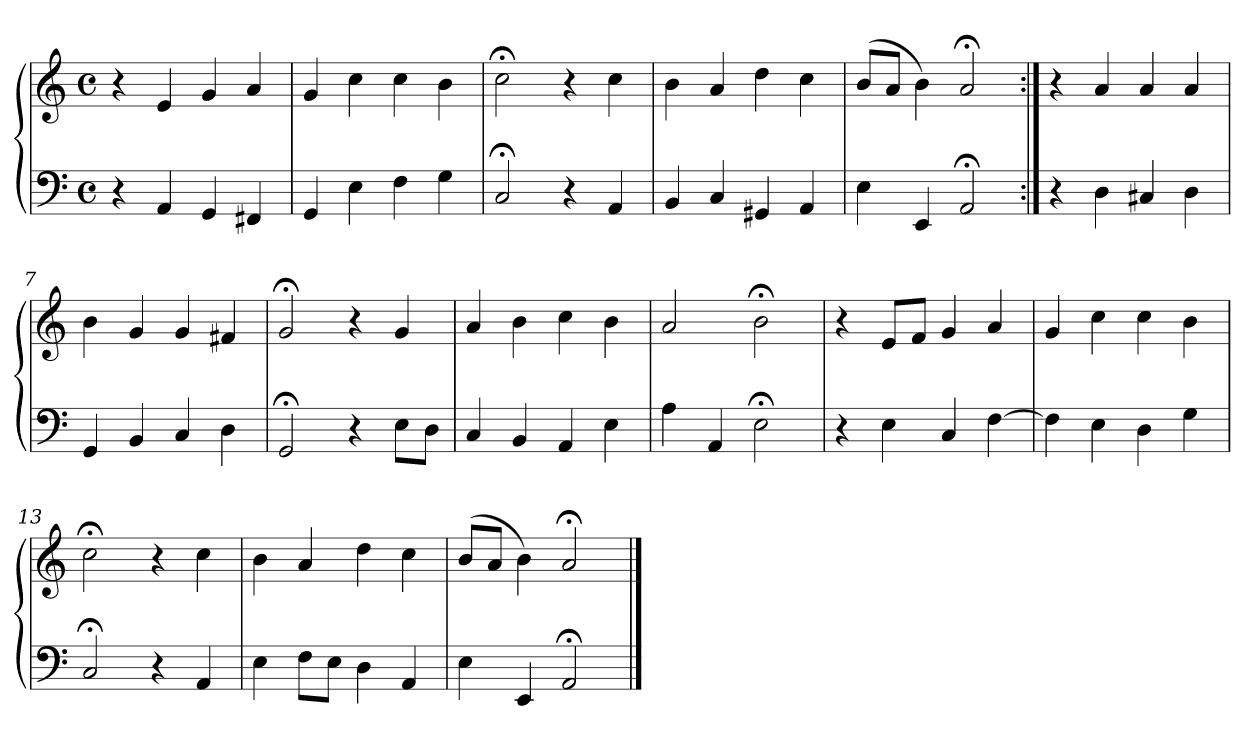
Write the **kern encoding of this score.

**kern	**kern
*part1	*part1
*staff2	*staff1
*clefF4	*clefG2
*M4/4	*M4/4
*met(c)	*met(c)
=1	=1
4r	4r
4AA	4e
4GG	4g
4FF#X	4a
=2	=2
4GG	4g
4E	4cc
4F	4cc
4G	4b
=3	=3
2C;<	2cc;<
4r	4r
4AA	4cc
=4	=4
4BB	4b
4C	4a
4GG#X	4dd
4AA	4cc
=5	=5
4E	(8bL
.	8aJ
4EE	4b)
2AA;<	2a;<
=6:|!	=6:|!
4r	4r
4D	4a
4C#X	4a
4D	4a
=7	=7
4GG	4b
4BB	4g
4C	4g
4D	4f#X
!!LO:LB:g=z
=8	=8
2GG;<	2g;<
4r	4r
8EL	4g
8DJ	.
=9	=9
4C	4a
4BB	4b
4AA	4cc
4E	4b
=10	=10
4A	2a
4AA	.
2E;<	2b;<
=11	=11
4r	4r
4E	8eL
.	8fJ
4C	4g
[4F	4a
=12	=12
4F]	4g
4E	4cc
4D	4cc
4G	4b
=13	=13
2C;<	2cc;<
4r	4r
4AA	4cc
=14	=14
4E	4b
8FL	4a
8EJ	.
4D	4dd
4AA	4cc
=15	=15
4E	(8bL
.	8aJ
4EE	4b)
2AA;<	2a;<
==	==
*-	*-
